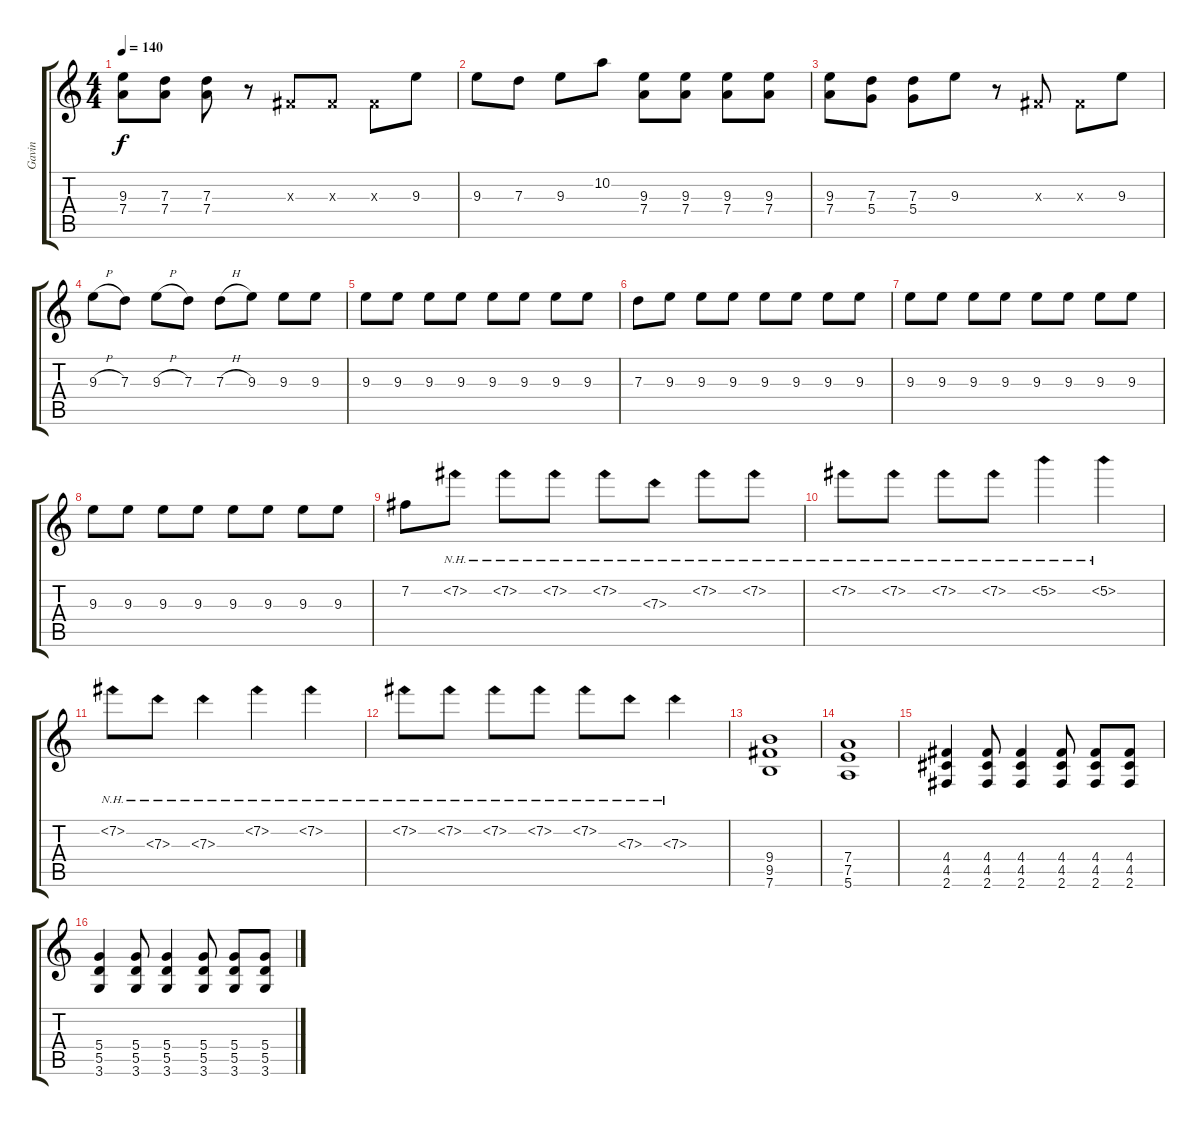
\track ("Gavin " "Gavin ") {instrument distortionguitar}
\staff {score tabs}
\tuning (E4 B3 G3 D3 A2 E2) {hide}
\ts (4 4)
\tempo 140
\clef g2
\ks c
(9.3 7.4).8{dy f} (7.3 7.4).8 (7.3 7.4).8 r.8 -1.3{x}.8 -1.3{x}.8 -1.3{x}.8 9.3.8 |
9.3.8 7.3.8 9.3.8 10.2.8 (9.3 7.4).8 (9.3 7.4).8 (9.3 7.4).8 (9.3 7.4).8 |
(9.3 7.4).8 (7.3 5.4).8 (7.3 5.4).8 9.3.8 r.8 -1.3{x}.8 -1.3{x}.8 9.3.8 |
9.3{h}.8 7.3.8 9.3{h}.8 7.3.8 7.3{h}.8 9.3.8 9.3.8 9.3.8 |
9.3.8 9.3.8 9.3.8 9.3.8 9.3.8 9.3.8 9.3.8 9.3.8 |
7.3.8 9.3.8 9.3.8 9.3.8 9.3.8 9.3.8 9.3.8 9.3.8 |
9.3.8 9.3.8 9.3.8 9.3.8 9.3.8 9.3.8 9.3.8 9.3.8 |
9.3.8 9.3.8 9.3.8 9.3.8 9.3.8 9.3.8 9.3.8 9.3.8 |
7.2.8 7.2{nh}.8 7.2{nh}.8 7.2{nh}.8 7.2{nh}.8 7.3{nh}.8 7.2{nh}.8 7.2{nh}.8 |
7.2{nh}.8 7.2{nh}.8 7.2{nh}.8 7.2{nh}.8 5.2{nh}.4 5.2{nh}.4 |
7.2{nh}.8 7.3{nh}.8 7.3{nh}.4 7.2{nh}.4 7.2{nh}.4 |
7.2{nh}.8 7.2{nh}.8 7.2{nh}.8 7.2{nh}.8 7.2{nh}.8 7.3{nh}.8 7.3{nh}.4 |
(9.4 9.5 7.6).1 |
(7.4 7.5 5.6).1 |
(4.4 4.5 2.6).4 (4.4 4.5 2.6).8 (4.4 4.5 2.6).4 (4.4 4.5 2.6).8 (4.4 4.5 2.6).8 (4.4 4.5 2.6).8 |
(5.4 5.5 3.6).4 (5.4 5.5 3.6).8 (5.4 5.5 3.6).4 (5.4 5.5 3.6).8 (5.4 5.5 3.6).8 (5.4 5.5 3.6).8
